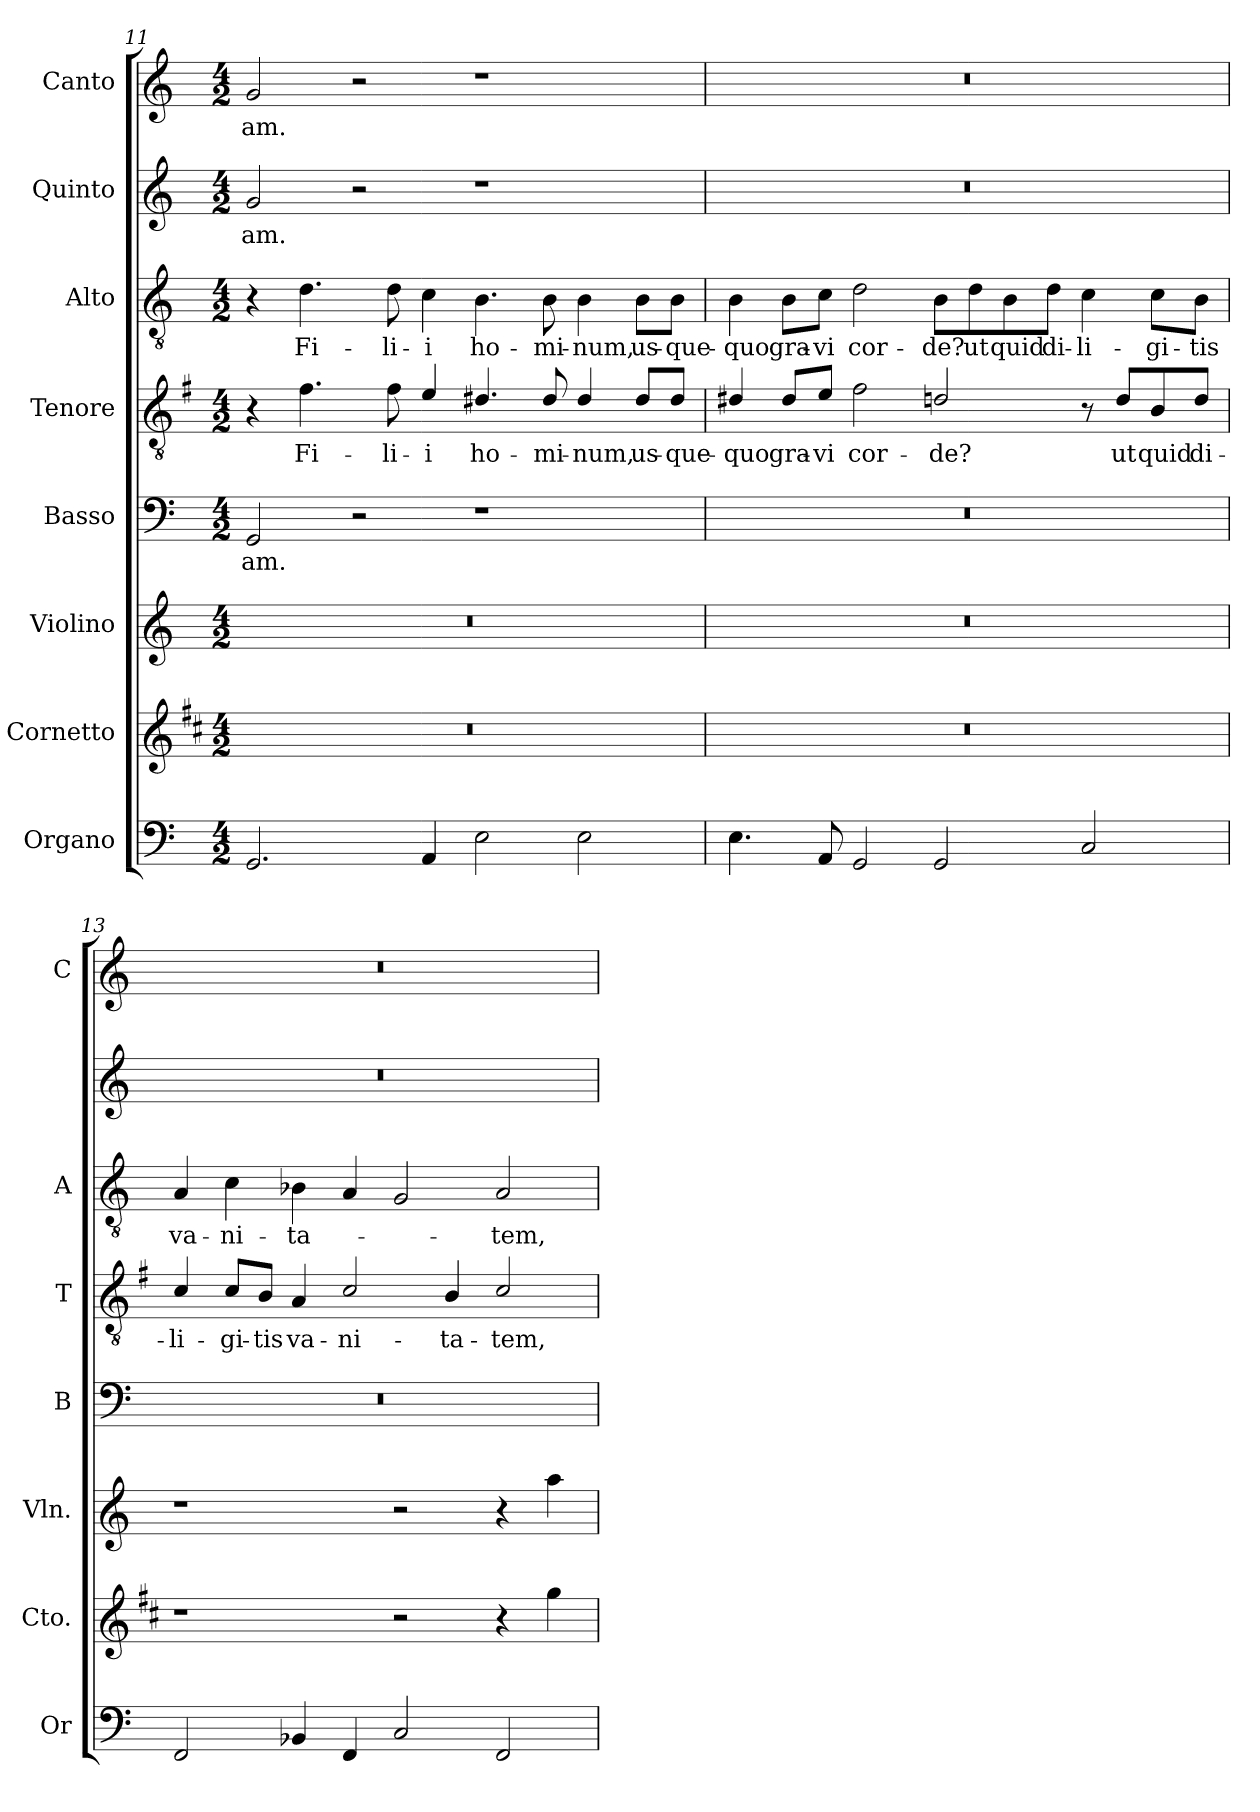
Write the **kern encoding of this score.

**kern	**kern	**kern	**kern	**text	**kern	**text	**kern	**text	**kern	**text	**kern	**text
*part8	*part7	*part6	*part5	*part5	*part4	*part4	*part3	*part3	*part2	*part2	*part1	*part1
*staff8	*staff7	*staff6	*staff5	*staff5	*staff4	*staff4	*staff3	*staff3	*staff2	*staff2	*staff1	*staff1
*I"Organo	*I"Cornetto	*I"Violino	*I"Basso	*	*I"Tenore	*	*I"Alto	*	*I"Quinto	*	*I"Canto	*
*I'Or	*I'Cto.	*I'Vln.	*I'B	*	*I'T	*	*I'A	*	*	*	*I'C	*
*clefF4	*clefG2	*clefG2	*clefF4	*	*clefGv2	*	*clefGv2	*	*clefG2	*	*clefG2	*
*	*ITrd1c2	*	*	*	*ITrd4c7	*	*	*	*	*	*	*
*k[]	*k[]	*k[]	*k[]	*	*k[]	*	*k[]	*	*k[]	*	*k[]	*
*C:	*C:	*C:	*C:	*	*C:	*	*C:	*	*C:	*	*C:	*
*M4/2	*M4/2	*M4/2	*M4/2	*	*M4/2	*	*M4/2	*	*M4/2	*	*M4/2	*
=11	=11	=11	=11	=11	=11	=11	=11	=11	=11	=11	=11	=11
!	!	!	!	!LO:LY:b	!	!	!	!	!	!LO:LY:b	!	!LO:LY:b
2.GG/	0r	0r	2GG/	-am.	4r	.	4r	.	2g/	-am.	2g/	-am.
!	!	!	!	!	!	!LO:LY:b	!	!LO:LY:b	!	!	!	!
.	.	.	.	.	4.B\	Fi-	4.d\	Fi-	.	.	.	.
.	.	.	2r	.	.	.	.	.	2r	.	2r	.
!	!	!	!	!	!	!LO:LY:b	!	!LO:LY:b	!	!	!	!
.	.	.	.	.	8B\	-li-	8d\	-li-	.	.	.	.
!	!	!	!	!	!	!LO:LY:b	!	!LO:LY:b	!	!	!	!
4AA/	.	.	.	.	4A/	-i	4c\	-i	.	.	.	.
!	!	!	!	!	!	!LO:LY:b	!	!LO:LY:b	!	!	!	!
2E\	.	.	1r	.	4.G#X/	ho-	4.B\	ho-	1r	.	1r	.
!	!	!	!	!	!	!LO:LY:b	!	!LO:LY:b	!	!	!	!
.	.	.	.	.	8G#/	-mi-	8B\	-mi-	.	.	.	.
!	!	!	!	!	!	!LO:LY:b	!	!LO:LY:b	!	!	!	!
2E\	.	.	.	.	4G#/	-num,	4B\	-num,	.	.	.	.
!	!	!	!	!	!	!LO:LY:b	!	!LO:LY:b	!	!	!	!
.	.	.	.	.	8G#/L	us-	8B\L	us-	.	.	.	.
!	!	!	!	!	!	!LO:LY:b	!	!LO:LY:b	!	!	!	!
.	.	.	.	.	8G#/J	-que-	8B\J	-que-	.	.	.	.
!!LO:PB:g=z
=12	=12	=12	=12	=12	=12	=12	=12	=12	=12	=12	=12	=12
!	!	!	!	!	!	!LO:LY:b	!	!LO:LY:b	!	!	!	!
4.E\	0r	0r	0r	.	4G#X/	-quo	4B\	-quo	0r	.	0r	.
!	!	!	!	!	!	!LO:LY:b	!	!LO:LY:b	!	!	!	!
.	.	.	.	.	8G#/L	gra-	8B\L	gra-	.	.	.	.
!	!	!	!	!	!	!LO:LY:b	!	!LO:LY:b	!	!	!	!
8AA/	.	.	.	.	8A/J	-vi	8c\J	-vi	.	.	.	.
!	!	!	!	!	!	!LO:LY:b	!	!LO:LY:b	!	!	!	!
2GG/	.	.	.	.	2B\	cor-	2d\	cor-	.	.	.	.
!	!	!	!	!	!	!LO:LY:b	!	!LO:LY:b	!	!	!	!
2GG/	.	.	.	.	2Gn/	-de?	8B\L	-de?	.	.	.	.
!	!	!	!	!	!	!	!	!LO:LY:b	!	!	!	!
.	.	.	.	.	.	.	8d\	ut	.	.	.	.
!	!	!	!	!	!	!	!	!LO:LY:b	!	!	!	!
.	.	.	.	.	.	.	8B\	quid	.	.	.	.
!	!	!	!	!	!	!	!	!LO:LY:b	!	!	!	!
.	.	.	.	.	.	.	8d\J	di-	.	.	.	.
!	!	!	!	!	!	!	!	!LO:LY:b	!	!	!	!
2C/	.	.	.	.	8r	.	4c\	-li-	.	.	.	.
!	!	!	!	!	!	!LO:LY:b	!	!	!	!	!	!
.	.	.	.	.	8G/L	ut	.	.	.	.	.	.
!	!	!	!	!	!	!LO:LY:b	!	!LO:LY:b	!	!	!	!
.	.	.	.	.	8E/	quid	8c\L	-gi-	.	.	.	.
!	!	!	!	!	!	!LO:LY:b	!	!LO:LY:b	!	!	!	!
.	.	.	.	.	8G/J	di-	8B\J	-tis	.	.	.	.
=13	=13	=13	=13	=13	=13	=13	=13	=13	=13	=13	=13	=13
!	!	!	!	!	!	!LO:LY:b	!	!LO:LY:b	!	!	!	!
2FF/	1r	1r	0r	.	4F/	-li-	4A/	va-	0r	.	0r	.
!	!	!	!	!	!	!LO:LY:b	!	!LO:LY:b	!	!	!	!
.	.	.	.	.	8F/L	-gi-	4c\	-ni-	.	.	.	.
!	!	!	!	!	!	!LO:LY:b	!	!	!	!	!	!
.	.	.	.	.	8E/J	-tis	.	.	.	.	.	.
!	!	!	!	!	!	!LO:LY:b	!	!LO:LY:b	!	!	!	!
4BB-X/	.	.	.	.	4D/	va-	4B-X\	-ta-	.	.	.	.
!	!	!	!	!	!	!LO:LY:b	!	!	!	!	!	!
4FF/	.	.	.	.	2F/	-ni-	4A/	.	.	.	.	.
2C/	2r	2r	.	.	.	.	2G/	.	.	.	.	.
!	!	!	!	!	!	!LO:LY:b	!	!	!	!	!	!
.	.	.	.	.	4E/	-ta-	.	.	.	.	.	.
!	!	!	!	!	!	!LO:LY:b	!	!LO:LY:b	!	!	!	!
2FF/	4r	4r	.	.	2F/	-tem,	2A/	-tem,	.	.	.	.
.	4ff\	4aa\	.	.	.	.	.	.	.	.	.	.
=	=	=	=	=	=	=	=	=	=	=	=	=
*-	*-	*-	*-	*-	*-	*-	*-	*-	*-	*-	*-	*-
